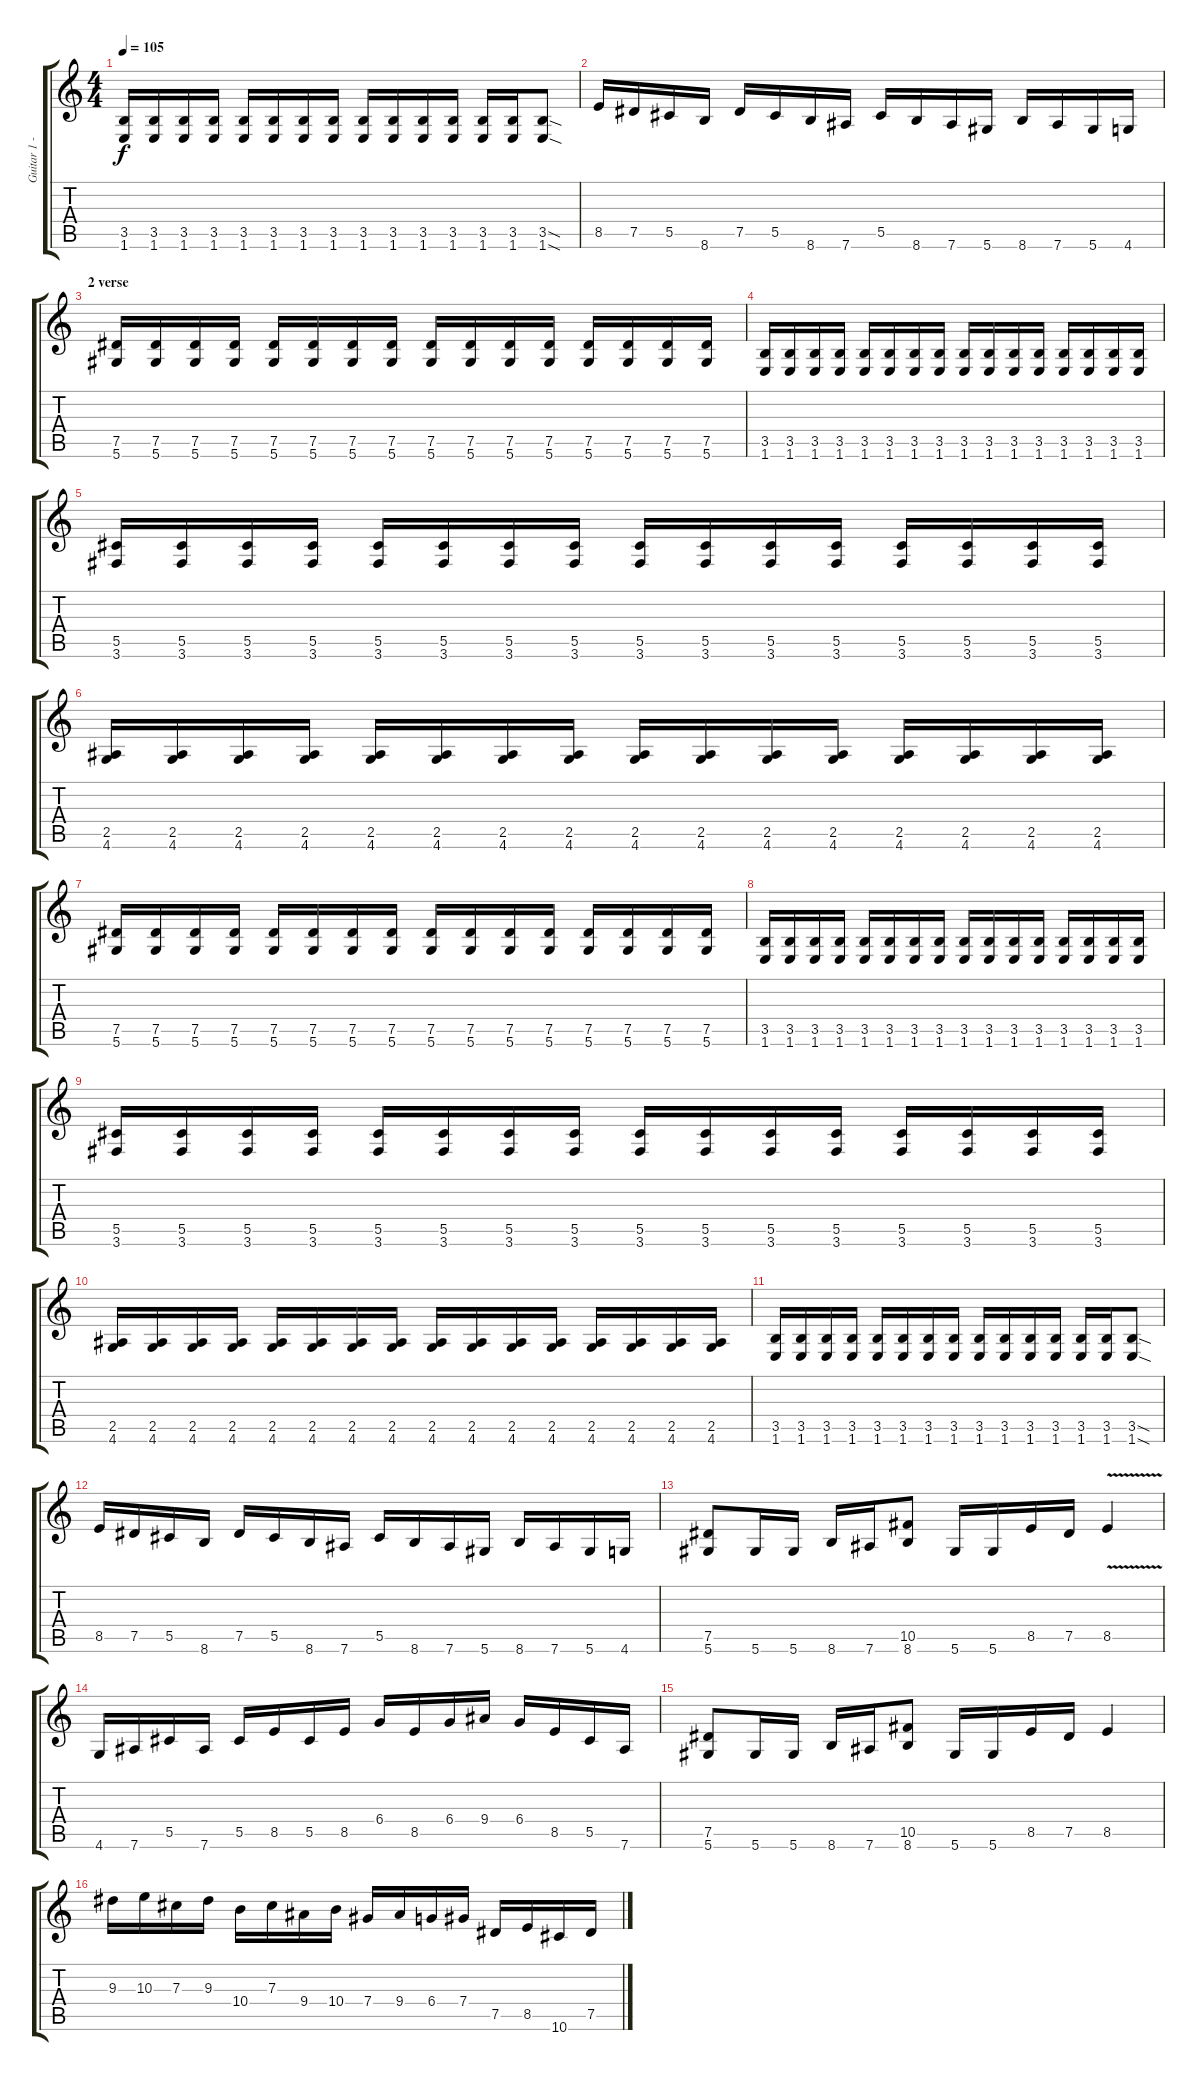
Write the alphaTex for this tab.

\track ("Guitar 1 - BG" "Guitar 1 -") {instrument overdrivenguitar}
\staff {score tabs}
\tuning (Eb4 Bb3 Gb3 Db3 Ab2 Eb2) {hide}
\ts (4 4)
\tempo 105
\clef g2
\ks c
(3.5 1.6).16{dy f} (3.5 1.6).16 (3.5 1.6).16 (3.5 1.6).16 (3.5 1.6).16 (3.5 1.6).16 (3.5 1.6).16 (3.5 1.6).16 (3.5 1.6).16 (3.5 1.6).16 (3.5 1.6).16 (3.5 1.6).16 (3.5 1.6).16 (3.5 1.6).16 (3.5{sod} 1.6{sod}).8 |
8.5.16 7.5.16 5.5.16 8.6.16 7.5.16 5.5.16 8.6.16 7.6.16 5.5.16 8.6.16 7.6.16 5.6.16 8.6.16 7.6.16 5.6.16 4.6.16 |
\section ("" "2 verse")
(7.5 5.6).16 (7.5 5.6).16 (7.5 5.6).16 (7.5 5.6).16 (7.5 5.6).16 (7.5 5.6).16 (7.5 5.6).16 (7.5 5.6).16 (7.5 5.6).16 (7.5 5.6).16 (7.5 5.6).16 (7.5 5.6).16 (7.5 5.6).16 (7.5 5.6).16 (7.5 5.6).16 (7.5 5.6).16 |
(3.5 1.6).16 (3.5 1.6).16 (3.5 1.6).16 (3.5 1.6).16 (3.5 1.6).16 (3.5 1.6).16 (3.5 1.6).16 (3.5 1.6).16 (3.5 1.6).16 (3.5 1.6).16 (3.5 1.6).16 (3.5 1.6).16 (3.5 1.6).16 (3.5 1.6).16 (3.5 1.6).16 (3.5 1.6).16 |
(5.5 3.6).16 (5.5 3.6).16 (5.5 3.6).16 (5.5 3.6).16 (5.5 3.6).16 (5.5 3.6).16 (5.5 3.6).16 (5.5 3.6).16 (5.5 3.6).16 (5.5 3.6).16 (5.5 3.6).16 (5.5 3.6).16 (5.5 3.6).16 (5.5 3.6).16 (5.5 3.6).16 (5.5 3.6).16 |
(2.5 4.6).16 (2.5 4.6).16 (2.5 4.6).16 (2.5 4.6).16 (2.5 4.6).16 (2.5 4.6).16 (2.5 4.6).16 (2.5 4.6).16 (2.5 4.6).16 (2.5 4.6).16 (2.5 4.6).16 (2.5 4.6).16 (2.5 4.6).16 (2.5 4.6).16 (2.5 4.6).16 (2.5 4.6).16 |
(7.5 5.6).16 (7.5 5.6).16 (7.5 5.6).16 (7.5 5.6).16 (7.5 5.6).16 (7.5 5.6).16 (7.5 5.6).16 (7.5 5.6).16 (7.5 5.6).16 (7.5 5.6).16 (7.5 5.6).16 (7.5 5.6).16 (7.5 5.6).16 (7.5 5.6).16 (7.5 5.6).16 (7.5 5.6).16 |
(3.5 1.6).16 (3.5 1.6).16 (3.5 1.6).16 (3.5 1.6).16 (3.5 1.6).16 (3.5 1.6).16 (3.5 1.6).16 (3.5 1.6).16 (3.5 1.6).16 (3.5 1.6).16 (3.5 1.6).16 (3.5 1.6).16 (3.5 1.6).16 (3.5 1.6).16 (3.5 1.6).16 (3.5 1.6).16 |
(5.5 3.6).16 (5.5 3.6).16 (5.5 3.6).16 (5.5 3.6).16 (5.5 3.6).16 (5.5 3.6).16 (5.5 3.6).16 (5.5 3.6).16 (5.5 3.6).16 (5.5 3.6).16 (5.5 3.6).16 (5.5 3.6).16 (5.5 3.6).16 (5.5 3.6).16 (5.5 3.6).16 (5.5 3.6).16 |
(2.5 4.6).16 (2.5 4.6).16 (2.5 4.6).16 (2.5 4.6).16 (2.5 4.6).16 (2.5 4.6).16 (2.5 4.6).16 (2.5 4.6).16 (2.5 4.6).16 (2.5 4.6).16 (2.5 4.6).16 (2.5 4.6).16 (2.5 4.6).16 (2.5 4.6).16 (2.5 4.6).16 (2.5 4.6).16 |
(3.5 1.6).16 (3.5 1.6).16 (3.5 1.6).16 (3.5 1.6).16 (3.5 1.6).16 (3.5 1.6).16 (3.5 1.6).16 (3.5 1.6).16 (3.5 1.6).16 (3.5 1.6).16 (3.5 1.6).16 (3.5 1.6).16 (3.5 1.6).16 (3.5 1.6).16 (3.5{sod} 1.6{sod}).8 |
8.5.16 7.5.16 5.5.16 8.6.16 7.5.16 5.5.16 8.6.16 7.6.16 5.5.16 8.6.16 7.6.16 5.6.16 8.6.16 7.6.16 5.6.16 4.6.16 |
(7.5 5.6).8 5.6.16 5.6.16 8.6.16 7.6.16 (10.5 8.6).8 5.6.16 5.6.16 8.5.16 7.5.16 8.5{v}.4 |
4.6.16 7.6.16 5.5.16 7.6.16 5.5.16 8.5.16 5.5.16 8.5.16 6.4.16 8.5.16 6.4.16 9.4.16 6.4.16 8.5.16 5.5.16 7.6.16 |
(7.5 5.6).8 5.6.16 5.6.16 8.6.16 7.6.16 (10.5 8.6).8 5.6.16 5.6.16 8.5.16 7.5.16 8.5.4 |
9.3.16 10.3.16 7.3.16 9.3.16 10.4.16 7.3.16 9.4.16 10.4.16 7.4.16 9.4.16 6.4.16 7.4.16 7.5.16 8.5.16 10.6.16 7.5.16
